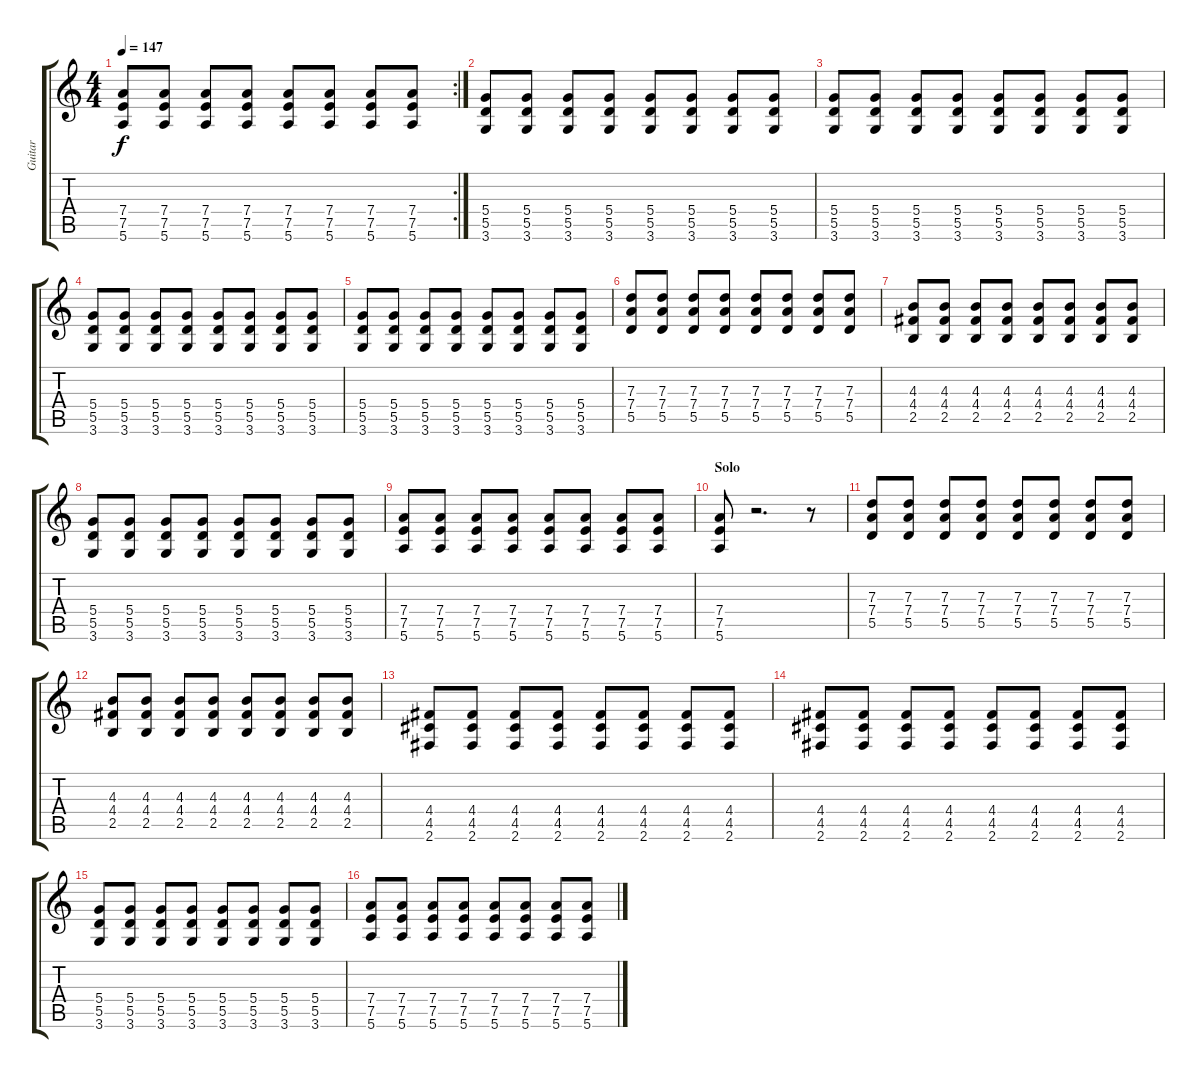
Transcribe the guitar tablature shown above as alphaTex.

\track ("Guitar" "Guitar") {instrument distortionguitar}
\staff {score tabs}
\tuning (E4 B3 G3 D3 A2 E2) {hide}
\rc 2
\ts (4 4)
\tempo 147
\clef g2
\ks c
(7.4 7.5 5.6).8{dy f} (7.4 7.5 5.6).8 (7.4 7.5 5.6).8 (7.4 7.5 5.6).8 (7.4 7.5 5.6).8 (7.4 7.5 5.6).8 (7.4 7.5 5.6).8 (7.4 7.5 5.6).8 |
(5.4 5.5 3.6).8 (5.4 5.5 3.6).8 (5.4 5.5 3.6).8 (5.4 5.5 3.6).8 (5.4 5.5 3.6).8 (5.4 5.5 3.6).8 (5.4 5.5 3.6).8 (5.4 5.5 3.6).8 |
(5.4 5.5 3.6).8 (5.4 5.5 3.6).8 (5.4 5.5 3.6).8 (5.4 5.5 3.6).8 (5.4 5.5 3.6).8 (5.4 5.5 3.6).8 (5.4 5.5 3.6).8 (5.4 5.5 3.6).8 |
(5.4 5.5 3.6).8 (5.4 5.5 3.6).8 (5.4 5.5 3.6).8 (5.4 5.5 3.6).8 (5.4 5.5 3.6).8 (5.4 5.5 3.6).8 (5.4 5.5 3.6).8 (5.4 5.5 3.6).8 |
(5.4 5.5 3.6).8 (5.4 5.5 3.6).8 (5.4 5.5 3.6).8 (5.4 5.5 3.6).8 (5.4 5.5 3.6).8 (5.4 5.5 3.6).8 (5.4 5.5 3.6).8 (5.4 5.5 3.6).8 |
(7.3 7.4 5.5).8 (7.3 7.4 5.5).8 (7.3 7.4 5.5).8 (7.3 7.4 5.5).8 (7.3 7.4 5.5).8 (7.3 7.4 5.5).8 (7.3 7.4 5.5).8 (7.3 7.4 5.5).8 |
(4.3 4.4 2.5).8 (4.3 4.4 2.5).8 (4.3 4.4 2.5).8 (4.3 4.4 2.5).8 (4.3 4.4 2.5).8 (4.3 4.4 2.5).8 (4.3 4.4 2.5).8 (4.3 4.4 2.5).8 |
(5.4 5.5 3.6).8 (5.4 5.5 3.6).8 (5.4 5.5 3.6).8 (5.4 5.5 3.6).8 (5.4 5.5 3.6).8 (5.4 5.5 3.6).8 (5.4 5.5 3.6).8 (5.4 5.5 3.6).8 |
(7.4 7.5 5.6).8 (7.4 7.5 5.6).8 (7.4 7.5 5.6).8 (7.4 7.5 5.6).8 (7.4 7.5 5.6).8 (7.4 7.5 5.6).8 (7.4 7.5 5.6).8 (7.4 7.5 5.6).8 |
\section ("" "Solo")
(7.4 7.5 5.6).8 r.2{d} r.8{volume 11} |
(7.3 7.4 5.5).8 (7.3 7.4 5.5).8 (7.3 7.4 5.5).8 (7.3 7.4 5.5).8 (7.3 7.4 5.5).8 (7.3 7.4 5.5).8 (7.3 7.4 5.5).8 (7.3 7.4 5.5).8 |
(4.3 4.4 2.5).8 (4.3 4.4 2.5).8 (4.3 4.4 2.5).8 (4.3 4.4 2.5).8 (4.3 4.4 2.5).8 (4.3 4.4 2.5).8 (4.3 4.4 2.5).8 (4.3 4.4 2.5).8 |
(4.4 4.5 2.6).8 (4.4 4.5 2.6).8 (4.4 4.5 2.6).8 (4.4 4.5 2.6).8 (4.4 4.5 2.6).8 (4.4 4.5 2.6).8 (4.4 4.5 2.6).8 (4.4 4.5 2.6).8 |
(4.4 4.5 2.6).8 (4.4 4.5 2.6).8 (4.4 4.5 2.6).8 (4.4 4.5 2.6).8 (4.4 4.5 2.6).8 (4.4 4.5 2.6).8 (4.4 4.5 2.6).8 (4.4 4.5 2.6).8 |
(5.4 5.5 3.6).8 (5.4 5.5 3.6).8 (5.4 5.5 3.6).8 (5.4 5.5 3.6).8 (5.4 5.5 3.6).8 (5.4 5.5 3.6).8 (5.4 5.5 3.6).8 (5.4 5.5 3.6).8 |
(7.4 7.5 5.6).8 (7.4 7.5 5.6).8 (7.4 7.5 5.6).8 (7.4 7.5 5.6).8 (7.4 7.5 5.6).8 (7.4 7.5 5.6).8 (7.4 7.5 5.6).8 (7.4 7.5 5.6).8
